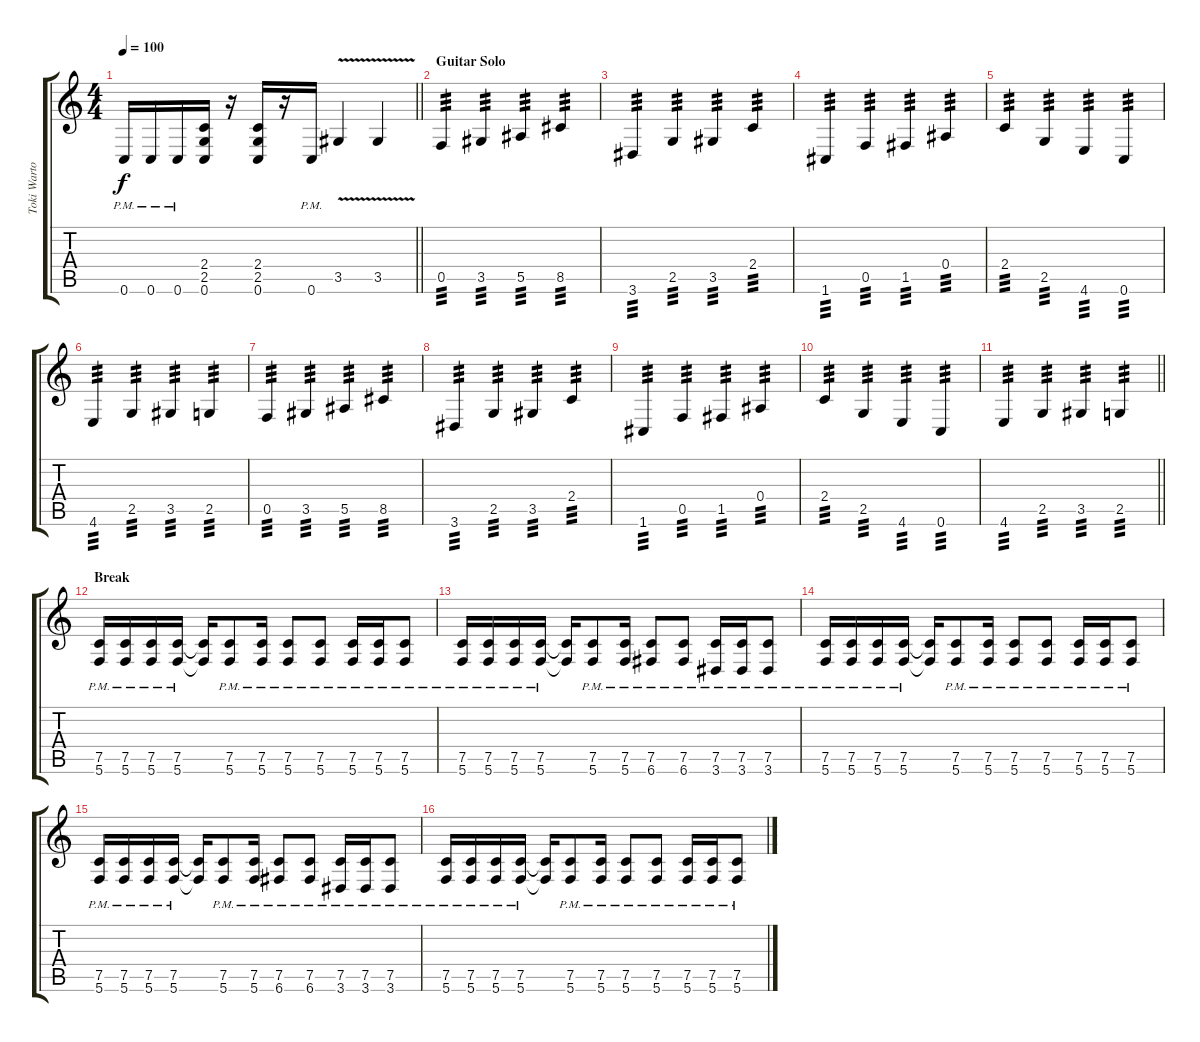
\track ("Toki Wartooth (Lead Guitar 2)" "Toki Warto") {instrument distortionguitar}
\staff {score tabs}
\tuning (C4 G3 Eb3 Bb2 F2 C2) {hide}
\ts (4 4)
\tempo 100
\clef g2
\barLineRight lightlight
\ks c
0.6{pm}.16{dy f} 0.6{pm}.16 0.6{pm}.16 (2.4 2.5 0.6).16 r.16 (2.4 2.5 0.6).16 r.16 0.6{pm}.16 3.5{v}.4 3.5{v}.4 |
\section ("" "Guitar Solo")
0.5.4{tp 3} 3.5.4{tp 3} 5.5.4{tp 3} 8.5.4{tp 3} |
3.6.4{tp 3} 2.5.4{tp 3} 3.5.4{tp 3} 2.4.4{tp 3} |
1.6.4{tp 3} 0.5.4{tp 3} 1.5.4{tp 3} 0.4.4{tp 3} |
2.4.4{tp 3} 2.5.4{tp 3} 4.6.4{tp 3} 0.6.4{tp 3} |
4.6.4{tp 3} 2.5.4{tp 3} 3.5.4{tp 3} 2.5.4{tp 3} |
0.5.4{tp 3} 3.5.4{tp 3} 5.5.4{tp 3} 8.5.4{tp 3} |
3.6.4{tp 3} 2.5.4{tp 3} 3.5.4{tp 3} 2.4.4{tp 3} |
1.6.4{tp 3} 0.5.4{tp 3} 1.5.4{tp 3} 0.4.4{tp 3} |
2.4.4{tp 3} 2.5.4{tp 3} 4.6.4{tp 3} 0.6.4{tp 3} |
\barLineRight lightlight
4.6.4{tp 3} 2.5.4{tp 3} 3.5.4{tp 3} 2.5.4{tp 3} |
\section ("" "Break")
(7.5{pm} 5.6{pm}).16 (7.5{pm} 5.6{pm}).16 (7.5{pm} 5.6{pm}).16 (7.5{pm} 5.6{pm}).16 (7.5{t} 5.6{t}).16 (7.5{pm} 5.6{pm}).8 (7.5{pm} 5.6{pm}).16 (7.5{pm} 5.6{pm}).8 (7.5{pm} 5.6{pm}).8 (7.5{pm} 5.6{pm}).16 (7.5{pm} 5.6{pm}).16 (7.5{pm} 5.6{pm}).8 |
(7.5{pm} 5.6{pm}).16 (7.5{pm} 5.6{pm}).16 (7.5{pm} 5.6{pm}).16 (7.5{pm} 5.6{pm}).16 (7.5{t} 5.6{t}).16 (7.5{pm} 5.6{pm}).8 (7.5{pm} 5.6{pm}).16 (7.5{pm} 6.6{pm}).8 (7.5{pm} 6.6{pm}).8 (7.5{pm} 3.6{pm}).16 (7.5{pm} 3.6{pm}).16 (7.5{pm} 3.6{pm}).8 |
(7.5{pm} 5.6{pm}).16 (7.5{pm} 5.6{pm}).16 (7.5{pm} 5.6{pm}).16 (7.5{pm} 5.6{pm}).16 (7.5{t} 5.6{t}).16 (7.5{pm} 5.6{pm}).8 (7.5{pm} 5.6{pm}).16 (7.5{pm} 5.6{pm}).8 (7.5{pm} 5.6{pm}).8 (7.5{pm} 5.6{pm}).16 (7.5{pm} 5.6{pm}).16 (7.5{pm} 5.6{pm}).8 |
(7.5{pm} 5.6{pm}).16 (7.5{pm} 5.6{pm}).16 (7.5{pm} 5.6{pm}).16 (7.5{pm} 5.6{pm}).16 (7.5{t} 5.6{t}).16 (7.5{pm} 5.6{pm}).8 (7.5{pm} 5.6{pm}).16 (7.5{pm} 6.6{pm}).8 (7.5{pm} 6.6{pm}).8 (7.5{pm} 3.6{pm}).16 (7.5{pm} 3.6{pm}).16 (7.5{pm} 3.6{pm}).8 |
(7.5{pm} 5.6{pm}).16 (7.5{pm} 5.6{pm}).16 (7.5{pm} 5.6{pm}).16 (7.5{pm} 5.6{pm}).16 (7.5{t} 5.6{t}).16 (7.5{pm} 5.6{pm}).8 (7.5{pm} 5.6{pm}).16 (7.5{pm} 5.6{pm}).8 (7.5{pm} 5.6{pm}).8 (7.5{pm} 5.6{pm}).16 (7.5{pm} 5.6{pm}).16 (7.5{pm} 5.6{pm}).8
